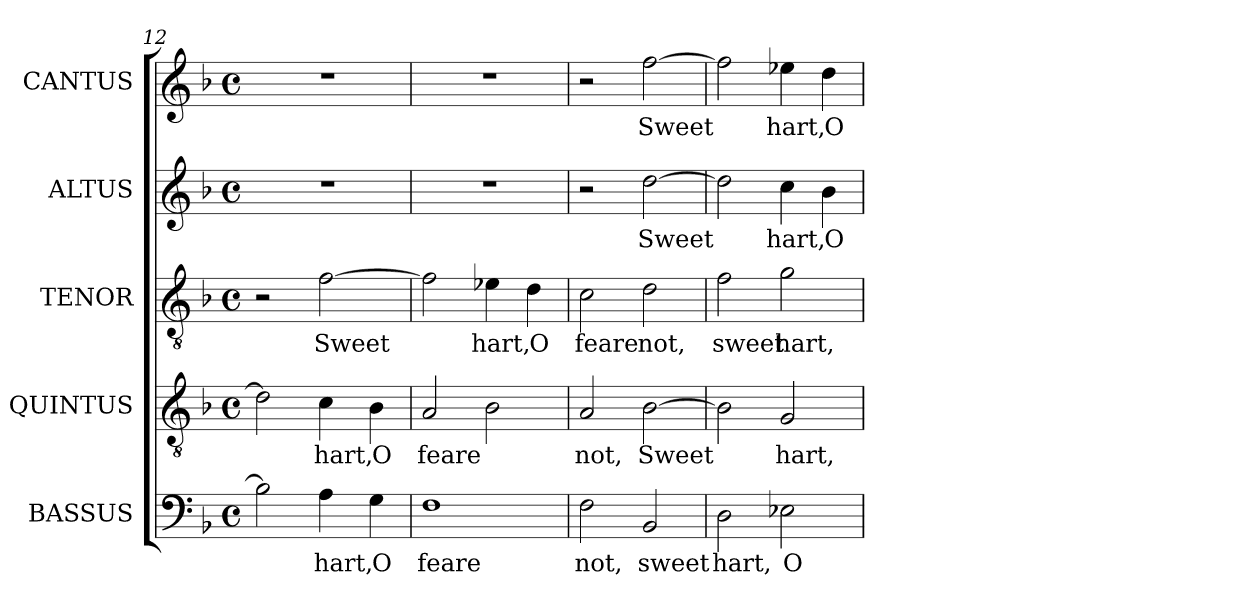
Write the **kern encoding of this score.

**kern	**text	**kern	**text	**kern	**text	**kern	**text	**kern	**text
*part5	*part5	*part4	*part4	*part3	*part3	*part2	*part2	*part1	*part1
*staff5	*staff5	*staff4	*staff4	*staff3	*staff3	*staff2	*staff2	*staff1	*staff1
*I"BASSUS	*	*I"QUINTUS	*	*I"TENOR	*	*I"ALTUS	*	*I"CANTUS	*
*I'B	*	*I'T	*	*	*	*	*	*I'S	*
!!LO:LB:g=z
*clefF4	*	*clefGv2	*	*clefGv2	*	*clefG2	*	*clefG2	*
*	*	*ITrd7c12	*	*ITrd7c12	*	*	*	*	*
*k[b-]	*	*k[b-]	*	*k[b-]	*	*k[b-]	*	*k[b-]	*
*d:	*	*d:	*	*d:	*	*d:	*	*d:	*
*M4/4	*	*M4/4	*	*M4/4	*	*M4/4	*	*M4/4	*
*met(c)	*	*met(c)	*	*met(c)	*	*met(c)	*	*met(c)	*
=12	=12	=12	=12	=12	=12	=12	=12	=12	=12
2B-i\]	.	2Di\]	.	2r	.	1r	.	1r	.
!	!LO:LY:b:color=#000000	!	!	!	!	!	!	!	!
!	!	!	!LO:LY:b:color=#000000	!	!	!	!	!	!
!	!	!	!	!	!LO:LY:b:color=#000000	!	!	!	!
4Ai\	hart,	4Ci\	hart,	[>2Fi\	Sweet	.	.	.	.
!	!LO:LY:b:color=#000000	!	!	!	!	!	!	!	!
!	!	!	!LO:LY:b:color=#000000	!	!	!	!	!	!
4Gi\	O	4BB-i\	O	.	.	.	.	.	.
=13	=13	=13	=13	=13	=13	=13	=13	=13	=13
!	!LO:LY:b:color=#000000	!	!	!	!	!	!	!	!
!	!	!	!LO:LY:b:color=#000000	!	!	!	!	!	!
1Fi	feare	2AAi/	feare	2Fi\]	.	1r	.	1r	.
!	!	!	!	!	!LO:LY:b:color=#000000	!	!	!	!
.	.	2BB-i\	.	4E-Xi\	hart,	.	.	.	.
!	!	!	!	!	!LO:LY:b:color=#000000	!	!	!	!
.	.	.	.	4Di\	O	.	.	.	.
=14	=14	=14	=14	=14	=14	=14	=14	=14	=14
!	!LO:LY:b:color=#000000	!	!	!	!	!	!	!	!
!	!	!	!LO:LY:b:color=#000000	!	!	!	!	!	!
!	!	!	!	!	!LO:LY:b:color=#000000	!	!	!	!
2Fi\	not,	2AAi/	not,	2Ci\	feare	2r	.	2r	.
!	!LO:LY:b:color=#000000	!	!	!	!	!	!	!	!
!	!	!	!LO:LY:b:color=#000000	!	!	!	!	!	!
!	!	!	!	!	!LO:LY:b:color=#000000	!	!	!	!
!	!	!	!	!	!	!	!LO:LY:b:color=#000000	!	!
!	!	!	!	!	!	!	!	!	!LO:LY:b:color=#000000
2BB-i/	sweet	[>2BB-i\	Sweet	2Di\	not,	[>2ddi\	Sweet	[>2ffi\	Sweet
=15	=15	=15	=15	=15	=15	=15	=15	=15	=15
!	!LO:LY:b:color=#000000	!	!	!	!	!	!	!	!
!	!	!	!	!	!LO:LY:b:color=#000000	!	!	!	!
2Di\	hart,	2BB-i\]	.	2Fi\	sweet	2ddi\]	.	2ffi\]	.
!	!LO:LY:b:color=#000000	!	!	!	!	!	!	!	!
!	!	!	!LO:LY:b:color=#000000	!	!	!	!	!	!
!	!	!	!	!	!LO:LY:b:color=#000000	!	!	!	!
!	!	!	!	!	!	!	!LO:LY:b:color=#000000	!	!
!	!	!	!	!	!	!	!	!	!LO:LY:b:color=#000000
2E-Xi\	O	2GGi/	hart,	2Gi\	hart,	4cci\	hart,	4ee-Xi\	hart,
!	!	!	!	!	!	!	!LO:LY:b:color=#000000	!	!
!	!	!	!	!	!	!	!	!	!LO:LY:b:color=#000000
.	.	.	.	.	.	4b-i\	O	4ddi\	O
=	=	=	=	=	=	=	=	=	=
*-	*-	*-	*-	*-	*-	*-	*-	*-	*-
